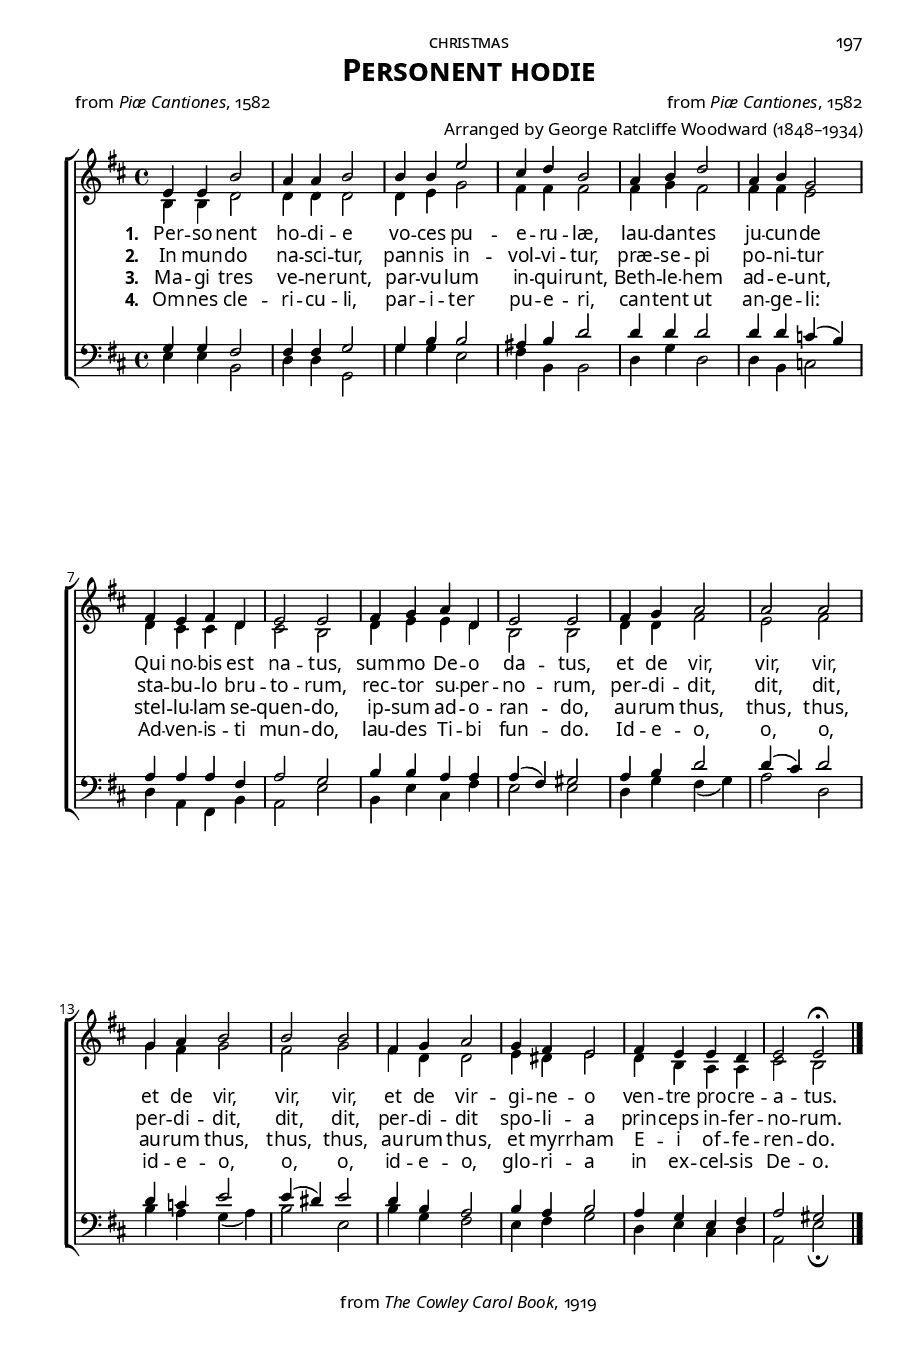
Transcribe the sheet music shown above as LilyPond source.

\version "2.14.2"
\include "util.ly"
\header {
  title = \markup{\override #'(font-name . "Garamond Premier Pro Semibold"){ \abs-fontsize #15 \smallCapsOldStyle"Personent hodie"}}
  poet = \markup \concat{"from " \italic "Piæ Cantiones" \oldStyleNum", 1582"}
  composer = \markup \concat{"from " \italic "Piæ Cantiones" \oldStyleNum", 1582"}
  arranger = \markup\oldStyleNum"Arranged by George Ratcliffe Woodward (1848–1934)"
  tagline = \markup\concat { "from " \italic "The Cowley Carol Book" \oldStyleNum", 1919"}
}
\paper {
  %print-all-headers = ##f
  paper-height = 9\in
  paper-width = 6\in
  indent = 0\in
  %system-system-spacing = #'((basic-distance . 10) (padding . 0))
  %system-system-spacing =
  %  #'((basic-distance . 0)
  %     (minimum-distance . 0)
  %     (padding . -0.35)
  %     (stretchability . 100))
  ragged-last-bottom = ##f
  ragged-bottom = ##f
  two-sided = ##t
  inner-margin = 0.5\in
  outer-margin = 0.25\in
  top-margin = 0.25\in
  bottom-margin = 0.25\in
  first-page-number = #197
  print-first-page-number = ##t
  headerLine = \markup{\override #'(font-name . "Garamond Premier Pro") \smallCapsOldStyle"christmas"}
  oddHeaderMarkup = \markup\fill-line{
     \override #'(font-name . "Garamond Premier Pro")\abs-fontsize #8.5
     \combine 
        \fill-line{"" \on-the-fly #print-page-number-check-first
        \oldStylePageNum""
        }
        \fill-line{\headerLine}
  }
  evenHeaderMarkup = \markup {
     \override #'(font-name . "Garamond Premier Pro")\abs-fontsize #8.5
     \combine
        \on-the-fly #print-page-number-check-first
        \oldStylePageNum""
        \fill-line{\headerLine}
  }
}
#(set-global-staff-size 15) \paper{ #(define fonts (make-pango-font-tree "GoudyOlSt BT" "Garamond Premier Pro" "Garamond Premier Pro" (/ 15 20))) }
global = {
  \key d \major
  \time 4/4
  \autoBeamOff
}

sopMusic = \relative c' {
  e4 e |
  b'2 a4 a b2 b4 b |
  e2 cis4 d |
  b2 a4 b |
  
  d2 a4 b |
  g2 |
  fis4 e fis d |
  e2 e |
  fis4 g a d, |
  
  e2 e |
  fis4 g |
  a2 a |
  a g4 a |
  b2 b |
  b fis4 g |
  a2 g4 fis |
  e2 |
  fis4 e e d |
  e2 e\fermata \bar "|."
}
sopWords = \lyricmode {
  
}

altoMusic = \relative c' {
  b4 b |
  d2 d4 d |
  d2 d4 e |
  g2 fis4 fis |
  fis2 fis4 g |
  
  fis2 fis4 fis |
  e2 |
  d4 cis cis d |
  cis2 b |
  d4 e e d |
  
  b2 b |
  d4 d |
  fis2 e |
  fis g4 fis |
  g2 fis |
  
  g fis4 d |
  d2 e4 dis |
  e2 |
  d4 b a a |
  cis2 b \bar "|."
}
altoWords = \lyricmode {
  \dropLyricsV
  \set stanza = #"1. "
  Per -- so -- nent ho -- di -- e
  vo -- ces pu -- e -- ru -- læ,
  lau -- dan -- tes ju -- cun -- de
  Qui no -- bis est na -- tus,
  sum -- mo De -- o da -- tus,
  et de vir, vir, vir,
  et de vir, vir, vir,
  et de vir -- gi -- ne -- o
  ven -- tre pro -- cre -- a -- tus.
}
altoWordsII = \lyricmode {
  \dropLyricsV
%\markup\italic
  \set stanza = #"2. "
  In mun -- do na -- sci -- tur,
  pan -- nis in -- vol -- vi -- tur,
  præ -- se -- pi po -- ni -- tur
  sta -- bu -- lo bru -- to -- rum,
  rec -- tor su -- per -- no -- rum,
  per -- di -- dit, dit, dit,
  per -- di -- dit, dit, dit,
  per -- di -- dit spo -- li -- a
  prin -- ceps in -- fer -- no -- rum.
}
altoWordsIII = \lyricmode {
  \dropLyricsV
  \set stanza = #"3. "
  Ma -- gi tres ve -- ne -- runt,
  par -- vu -- lum in -- qui -- runt,
  Beth -- le -- hem ad -- e -- unt,
  stel -- lu -- lam se -- quen -- do,
  ip -- sum ad -- o -- ran -- do,
  au -- rum thus, thus, thus,
  au -- rum thus, thus, thus,
  au -- rum thus, et myr -- rham
  E -- i of -- fe -- ren -- do.
}
altoWordsIV = \lyricmode {
  \dropLyricsV
  \set stanza = #"4. "
  Om -- nes cle -- ri -- cu -- li,
  par -- i -- ter pu -- e -- ri,
  can -- tent ut an -- ge -- li:
  Ad -- ven -- is -- ti mun -- do,
  lau -- des Ti -- bi fun -- do.
  Id -- e -- o, o, o,
  id -- e -- o, o, o,
  id -- e -- o, glo -- ri -- a
  in ex -- cel -- sis De -- o.
}
altoWordsV = \lyricmode {
  \set stanza = #"5. "
  \set ignoreMelismata = ##t
}
altoWordsVI = \lyricmode {
  \set stanza = #"6. "
  \set ignoreMelismata = ##t
}
tenorMusic = \relative c' {
  g4 g |
  fis2 fis4 fis |
  g2 g4 b |
  b2 ais4 b |
  d2 d4 d |
  
  d2 d4 d |
  c4( b) |
  a4 a a fis |
  a2 g |
  b4 b a a |
  
  a( fis) gis2 |
  a4 b |
  d2 d4( cis) |
  d2 d4 c |
  e2 e4( dis) |
  
  e2 d4 b |
  a2 b4 a |
  b2 |
  a4 g e fis |
  a2 gis \bar "|."
}
tenorWords = \lyricmode {

}

bassMusic = \relative c {
  e4 e |
  b2 d4 d |
  g,2 g'4 g |
  e2 fis4 b, |
  b2 d4 g |
  
  d2 d4 b |
  c2 |
  d4  a fis b |
  a2 e' |
  b4 e cis fis |
  
  e2 e |
  d4 g |
  fis( g) a2 |
  d, b'4 a |
  g( a) b2 |
  
  e, b'4 g |
  fis2 e4 fis |
  g2 |
  d4 e cis d |
  a2 e'\fermata \bar "|."
}
bassWords = \lyricmode {

}

pianoRH = \relative c' {
}
pianoLH = \relative c' {
}

\score {
  <<
   \new ChoirStaff <<
    \new Staff = women <<
      \new Voice = "sopranos" { \voiceOne << \global \sopMusic >> }
      \new Voice = "altos" { \voiceTwo << \global \altoMusic >> }
    >>
    \new Lyrics \with { alignAboveContext = #"women" \override VerticalAxisGroup #'nonstaff-relatedstaff-spacing = #'((basic-distance . 1))} \lyricsto "sopranos" \sopWords
    \new Lyrics = "altosVI"  \with { alignBelowContext = #"women" } \lyricsto "sopranos" \altoWordsVI
    \new Lyrics = "altosV"  \with { alignBelowContext = #"women" } \lyricsto "sopranos" \altoWordsV
    \new Lyrics = "altosIV"  \with { alignBelowContext = #"women" } \lyricsto "sopranos" \altoWordsIV
    \new Lyrics = "altosIII"  \with { alignBelowContext = #"women" } \lyricsto "sopranos" \altoWordsIII
    \new Lyrics = "altosII"  \with { alignBelowContext = #"women" } \lyricsto "sopranos" \altoWordsII
    \new Lyrics = "altos"  \with { alignBelowContext = #"women" \override VerticalAxisGroup #'nonstaff-relatedstaff-spacing = #'((basic-distance . 1)) } \lyricsto "sopranos" \altoWords
   \new Staff = men <<
      \clef bass
      \new Voice = "tenors" { \voiceOne << \global \tenorMusic >> }
      \new Voice = "basses" { \voiceTwo << \global \bassMusic >> }
    >>
    \new Lyrics \with { alignAboveContext = #"men" \override VerticalAxisGroup #'nonstaff-relatedstaff-spacing = #'((basic-distance . 1)) } \lyricsto "tenors" \tenorWords
    \new Lyrics \with { alignBelowContext = #"men" \override VerticalAxisGroup #'nonstaff-relatedstaff-spacing = #'((basic-distance . 1)) } \lyricsto "basses" \bassWords
  >>
%    \new PianoStaff << \new Staff { \new Voice { \pianoRH } } \new Staff { \clef "bass" \pianoLH } >>
  >>
  \layout {
    \context {
      \Score
      %\override SpacingSpanner #'base-shortest-duration = #(ly:make-moment 1 8)
      %\override SpacingSpanner #'common-shortest-duration = #(ly:make-moment 1 4)
    }
    \context {
      % Remove all empty staves
      % \Staff \RemoveEmptyStaves \override VerticalAxisGroup #'remove-first = ##t
    }
    \context {
      \Lyrics
      \override LyricText #'X-offset = #center-on-word
    }
  }
  \midi {
    \tempo 4 = 120
    \set Staff.midiInstrument = "flute"
  
    \context {
      \Voice
      \remove "Dynamic_performer"
    }
  }
}
